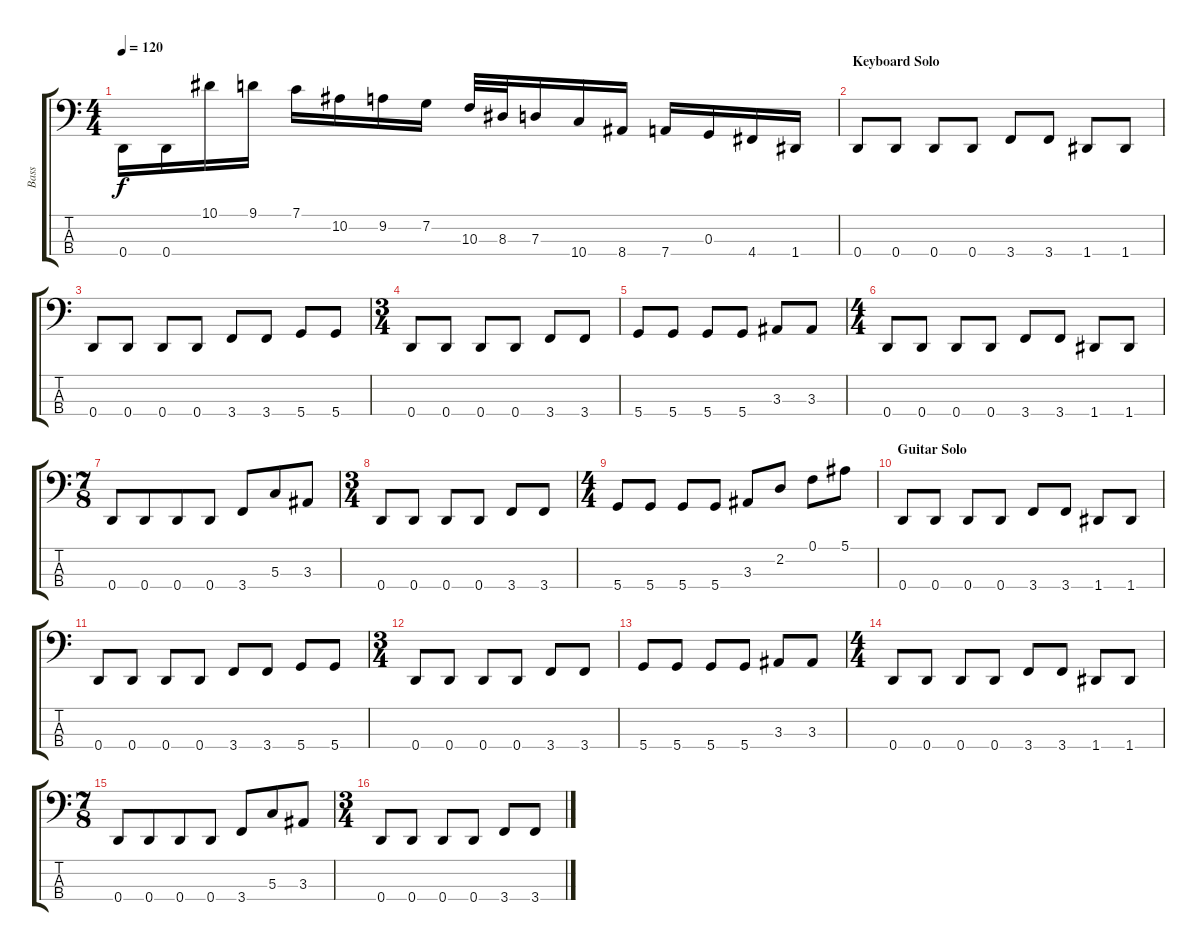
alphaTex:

\track ("Bass" "Bass") {instrument electricbassfinger}
\staff {score tabs}
\tuning (F2 C2 G1 D1) {hide}
\ts (4 4)
\tempo 120
\clef f4
\ks c
0.4.16{dy f} 0.4.16 10.1.16 9.1.16 7.1.16 10.2.16 9.2.16 7.2.16 10.3.32 8.3.32 7.3.16 10.4.16 8.4.16 7.4.16 0.3.16 4.4.16 1.4.16 |
\section ("" "Keyboard Solo")
0.4.8 0.4.8 0.4.8 0.4.8 3.4.8 3.4.8 1.4.8 1.4.8 |
0.4.8 0.4.8 0.4.8 0.4.8 3.4.8 3.4.8 5.4.8 5.4.8 |
\ts (3 4)
0.4.8 0.4.8 0.4.8 0.4.8 3.4.8 3.4.8 |
5.4.8 5.4.8 5.4.8 5.4.8 3.3.8 3.3.8 |
\ts (4 4)
0.4.8 0.4.8 0.4.8 0.4.8 3.4.8 3.4.8 1.4.8 1.4.8 |
\ts (7 8)
0.4.8 0.4.8 0.4.8 0.4.8 3.4.8 5.3.8 3.3.8 |
\ts (3 4)
0.4.8 0.4.8 0.4.8 0.4.8 3.4.8 3.4.8 |
\ts (4 4)
5.4.8 5.4.8 5.4.8 5.4.8 3.3.8 2.2.8 0.1.8 5.1.8 |
\section ("" "Guitar Solo")
0.4.8 0.4.8 0.4.8 0.4.8 3.4.8 3.4.8 1.4.8 1.4.8 |
0.4.8 0.4.8 0.4.8 0.4.8 3.4.8 3.4.8 5.4.8 5.4.8 |
\ts (3 4)
0.4.8 0.4.8 0.4.8 0.4.8 3.4.8 3.4.8 |
5.4.8 5.4.8 5.4.8 5.4.8 3.3.8 3.3.8 |
\ts (4 4)
0.4.8 0.4.8 0.4.8 0.4.8 3.4.8 3.4.8 1.4.8 1.4.8 |
\ts (7 8)
0.4.8 0.4.8 0.4.8 0.4.8 3.4.8 5.3.8 3.3.8 |
\ts (3 4)
0.4.8 0.4.8 0.4.8 0.4.8 3.4.8 3.4.8
